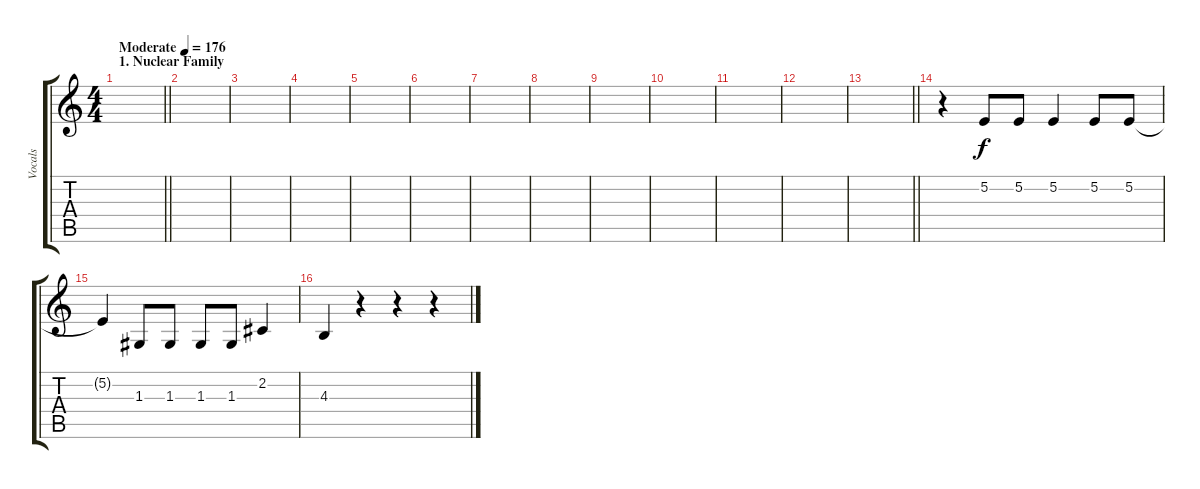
\track ("Vocals" "Vocals") {instrument clarinet}
\staff {score tabs}
\tuning (E4 B3 G3 D3 A2 E2) {hide}
\ts (4 4)
\section ("" "1. Nuclear Family")
\tempo (176 "Moderate")
\clef g2
\barLineRight lightlight
\ks c
|
|
|
|
|
|
|
|
|
|
|
|
\barLineRight lightlight
|
r.4 5.2.8 5.2.8 5.2.4 5.2.8 5.2.8 |
5.2{t}.4 1.3.8 1.3.8 1.3.8 1.3.8 2.2.4 |
4.3.4 r.4 r.4 r.4
